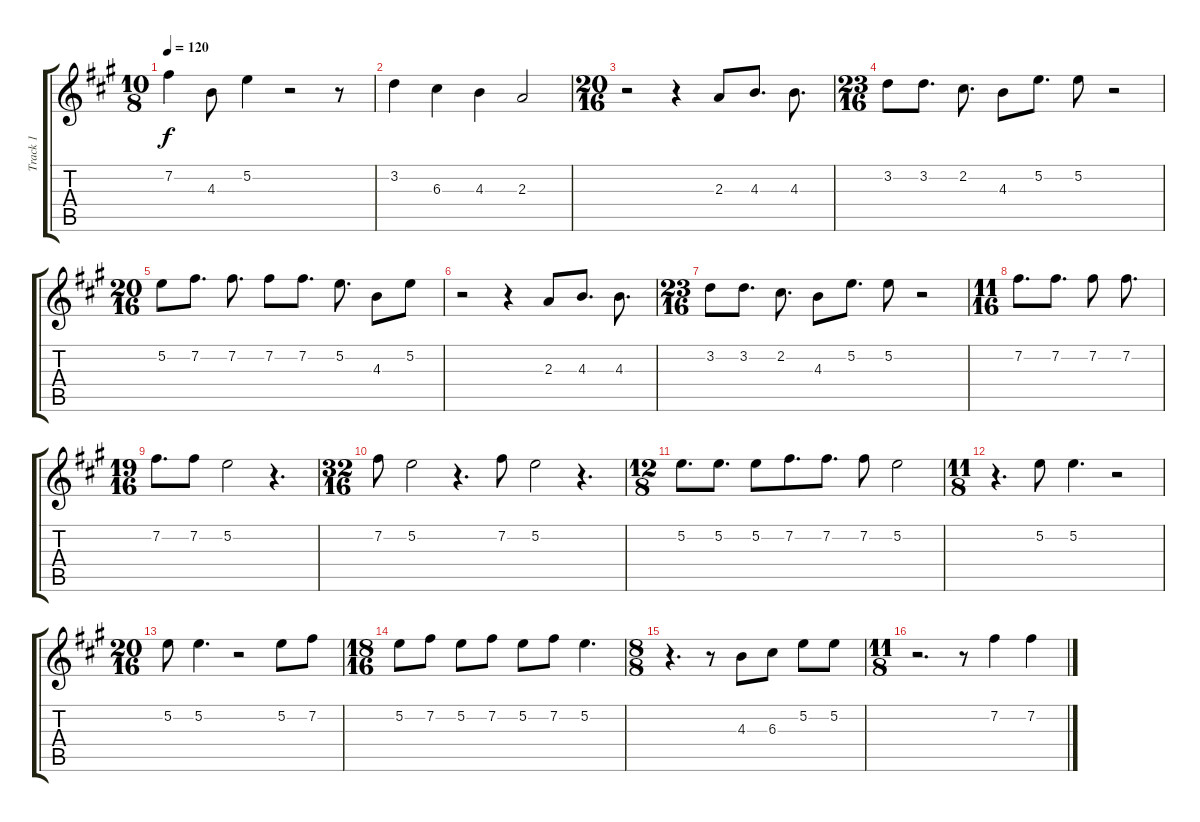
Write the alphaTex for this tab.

\track ("Track 1" "Track 1") {instrument acousticguitarsteel}
\staff {score tabs}
\tuning (E4 B3 G3 D3 A2 E2) {hide}
\ts (10 8)
\tempo 120
\clef g2
\ks a
7.2.4{dy f} 4.3.8 5.2.4 r.2 r.8 |
3.2.4 6.3.4 4.3.4 2.3.2 |
\ts (20 16)
r.2 r.4 2.3.8 4.3.8{d} 4.3.8{d} |
\ts (23 16)
3.2.8 3.2.8{d} 2.2.8{d} 4.3.8 5.2.8{d} 5.2.8 r.2 |
\ts (20 16)
5.2.8 7.2.8{d} 7.2.8{d} 7.2.8 7.2.8{d} 5.2.8{d} 4.3.8 5.2.8 |
r.2 r.4 2.3.8 4.3.8{d} 4.3.8{d} |
\ts (23 16)
3.2.8 3.2.8{d} 2.2.8{d} 4.3.8 5.2.8{d} 5.2.8 r.2 |
\ts (11 16)
7.2.8{d} 7.2.8{d} 7.2.8 7.2.8{d} |
\ts (19 16)
7.2.8{d} 7.2.8 5.2.2 r.4{d} |
\ts (32 16)
7.2.8 5.2.2 r.4{d} 7.2.8 5.2.2 r.4{d} |
\ts (12 8)
5.2.8{d} 5.2.8{d} 5.2.8 7.2.8{d} 7.2.8{d} 7.2.8 5.2.2 |
\ts (11 8)
r.4{d} 5.2.8 5.2.4{d} r.2 |
\ts (20 16)
5.2.8 5.2.4{d} r.2 5.2.8 7.2.8 |
\ts (18 16)
5.2.8 7.2.8 5.2.8 7.2.8 5.2.8 7.2.8 5.2.4{d} |
\ts (8 8)
r.4{d} r.8 4.3.8 6.3.8 5.2.8 5.2.8 |
\ts (11 8)
r.2{d} r.8 7.2.4 7.2.4
